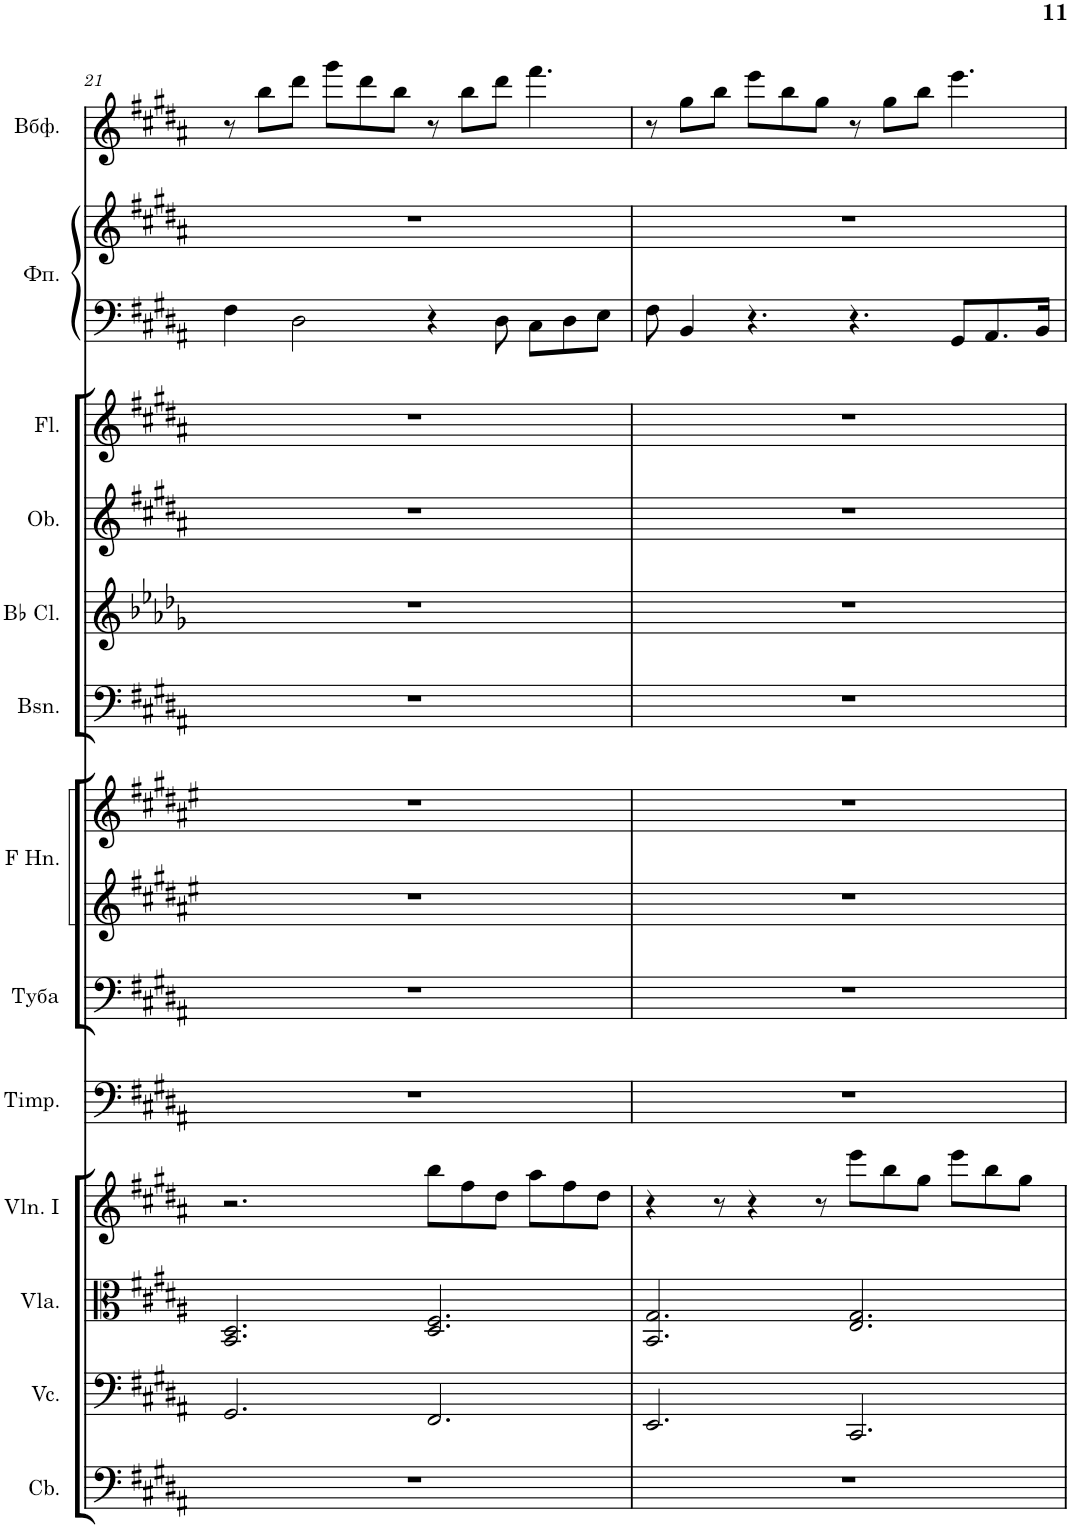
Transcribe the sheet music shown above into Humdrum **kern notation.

**kern	**kern	**kern	**kern	**kern	**kern	**kern	**kern	**kern	**kern	**kern	**kern	**kern	**kern	**kern
*part13	*part12	*part11	*part10	*part9	*part8	*part7	*part7	*part6	*part5	*part4	*part3	*part2	*part2	*part1
*staff15	*staff14	*staff13	*staff12	*staff11	*staff10	*staff9	*staff8	*staff7	*staff6	*staff5	*staff4	*staff3	*staff2	*staff1
*I"Contrabasses	*I"Violoncellos	*I"Violas	*I"Violins I	*I"Timpani	*I"Туба	*I"Horns in F	*	*I"Bassoons	*I"Clarinets in Bb	*I"Oboes	*I"Flutes	*I"Фортепиано	*	*I"Вибрафон
*I'Cb.	*I'Vc.	*I'Vla.	*I'Vln. I	*I'Timp.	*	*	*	*I'Bsn.	*	*I'Ob.	*I'Fl.	*	*	*
!!LO:PB:g=z
*clefF4	*clefF4	*clefC3	*clefG2	*clefF4	*clefF4	*clefG2	*clefG2	*clefF4	*clefG2	*clefG2	*clefG2	*clefF4	*clefG2	*clefG2
*Trd7c12	*	*	*	*	*	*Trd4c7	*Trd4c7	*	*Trd1c2	*	*	*	*	*
*k[f#c#g#d#a#]	*k[f#c#g#d#a#]	*k[f#c#g#d#a#]	*k[f#c#g#d#a#]	*k[f#c#g#d#a#]	*k[f#c#g#d#a#]	*k[f#c#g#d#a#e#]	*k[f#c#g#d#a#e#]	*k[f#c#g#d#a#]	*k[b-e-a-d-g-]	*k[f#c#g#d#a#]	*k[f#c#g#d#a#]	*k[f#c#g#d#a#]	*k[f#c#g#d#a#]	*k[f#c#g#d#a#]
*M12/8	*M12/8	*M12/8	*M12/8	*M12/8	*M12/8	*M12/8	*M12/8	*M12/8	*M12/8	*M12/8	*M12/8	*M12/8	*M12/8	*M12/8
=21	=21	=21	=21	=21	=21	=21	=21	=21	=21	=21	=21	=21	=21	=21
1.r	2.GG#/	2.BB/ 2.D#/	2.r	1.r	1.r	1.r	1.r	1.r	1.r	1.r	1.r	4F#\	1.r	8r
.	.	.	.	.	.	.	.	.	.	.	.	.	.	8bb\L
.	.	.	.	.	.	.	.	.	.	.	.	2D#\	.	8ddd#\J
.	.	.	.	.	.	.	.	.	.	.	.	.	.	8ggg#\L
.	.	.	.	.	.	.	.	.	.	.	.	.	.	8ddd#\
.	.	.	.	.	.	.	.	.	.	.	.	.	.	8bb\J
.	2.FF#/	2.D#/ 2.F#/	8bb\L	.	.	.	.	.	.	.	.	4r	.	8r
.	.	.	8ff#\	.	.	.	.	.	.	.	.	.	.	8bb\L
.	.	.	8dd#\J	.	.	.	.	.	.	.	.	8D#\	.	8ddd#\J
.	.	.	8aa#\L	.	.	.	.	.	.	.	.	8C#\L	.	4.fff#\
.	.	.	8ff#\	.	.	.	.	.	.	.	.	8D#\	.	.
.	.	.	8dd#\J	.	.	.	.	.	.	.	.	8E\J	.	.
=22	=22	=22	=22	=22	=22	=22	=22	=22	=22	=22	=22	=22	=22	=22
1.r	2.EE/	2.BB/ 2.G#/	4r	1.r	1.r	1.r	1.r	1.r	1.r	1.r	1.r	8F#\	1.r	8r
.	.	.	.	.	.	.	.	.	.	.	.	4BB/	.	8gg#\L
.	.	.	8r	.	.	.	.	.	.	.	.	.	.	8bb\J
.	.	.	4r	.	.	.	.	.	.	.	.	4.r	.	8eee\L
.	.	.	.	.	.	.	.	.	.	.	.	.	.	8bb\
.	.	.	8r	.	.	.	.	.	.	.	.	.	.	8gg#\J
.	2.CC#/	2.E/ 2.G#/	8eee\L	.	.	.	.	.	.	.	.	4.r	.	8r
.	.	.	8bb\	.	.	.	.	.	.	.	.	.	.	8gg#\L
.	.	.	8gg#\J	.	.	.	.	.	.	.	.	.	.	8bb\J
.	.	.	8eee\L	.	.	.	.	.	.	.	.	8GG#/L	.	4.eee\
.	.	.	8bb\	.	.	.	.	.	.	.	.	8.AA#/	.	.
.	.	.	8gg#\J	.	.	.	.	.	.	.	.	.	.	.
.	.	.	.	.	.	.	.	.	.	.	.	16BB/Jk	.	.
=	=	=	=	=	=	=	=	=	=	=	=	=	=	=
*-	*-	*-	*-	*-	*-	*-	*-	*-	*-	*-	*-	*-	*-	*-
